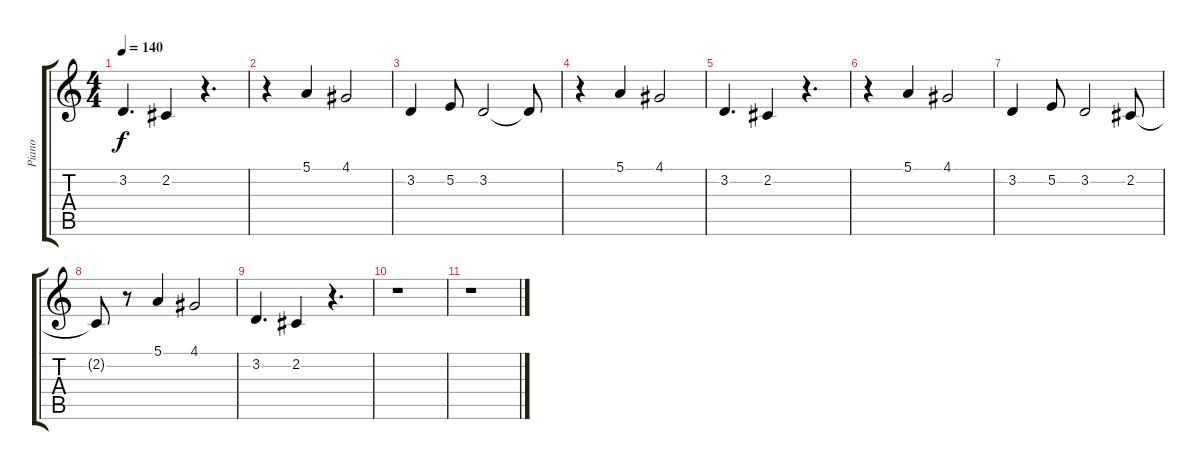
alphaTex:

\track ("Piano" "Piano") {instrument acousticgrandpiano}
\staff {score tabs}
\tuning (E4 B3 G3 D3 A2 E2) {hide}
\ts (4 4)
\tempo 140
\clef g2
\ks c
3.2.4{d dy f} 2.2.4 r.4{d} |
r.4 5.1.4 4.1.2 |
3.2.4 5.2.8 3.2.2 3.2{t}.8 |
r.4 5.1.4 4.1.2 |
3.2.4{d} 2.2.4 r.4{d} |
r.4 5.1.4 4.1.2 |
3.2.4 5.2.8 3.2.2 2.2.8 |
2.2{t}.8 r.8 5.1.4 4.1.2 |
3.2.4{d} 2.2.4 r.4{d} |
r.1 |
r.1
